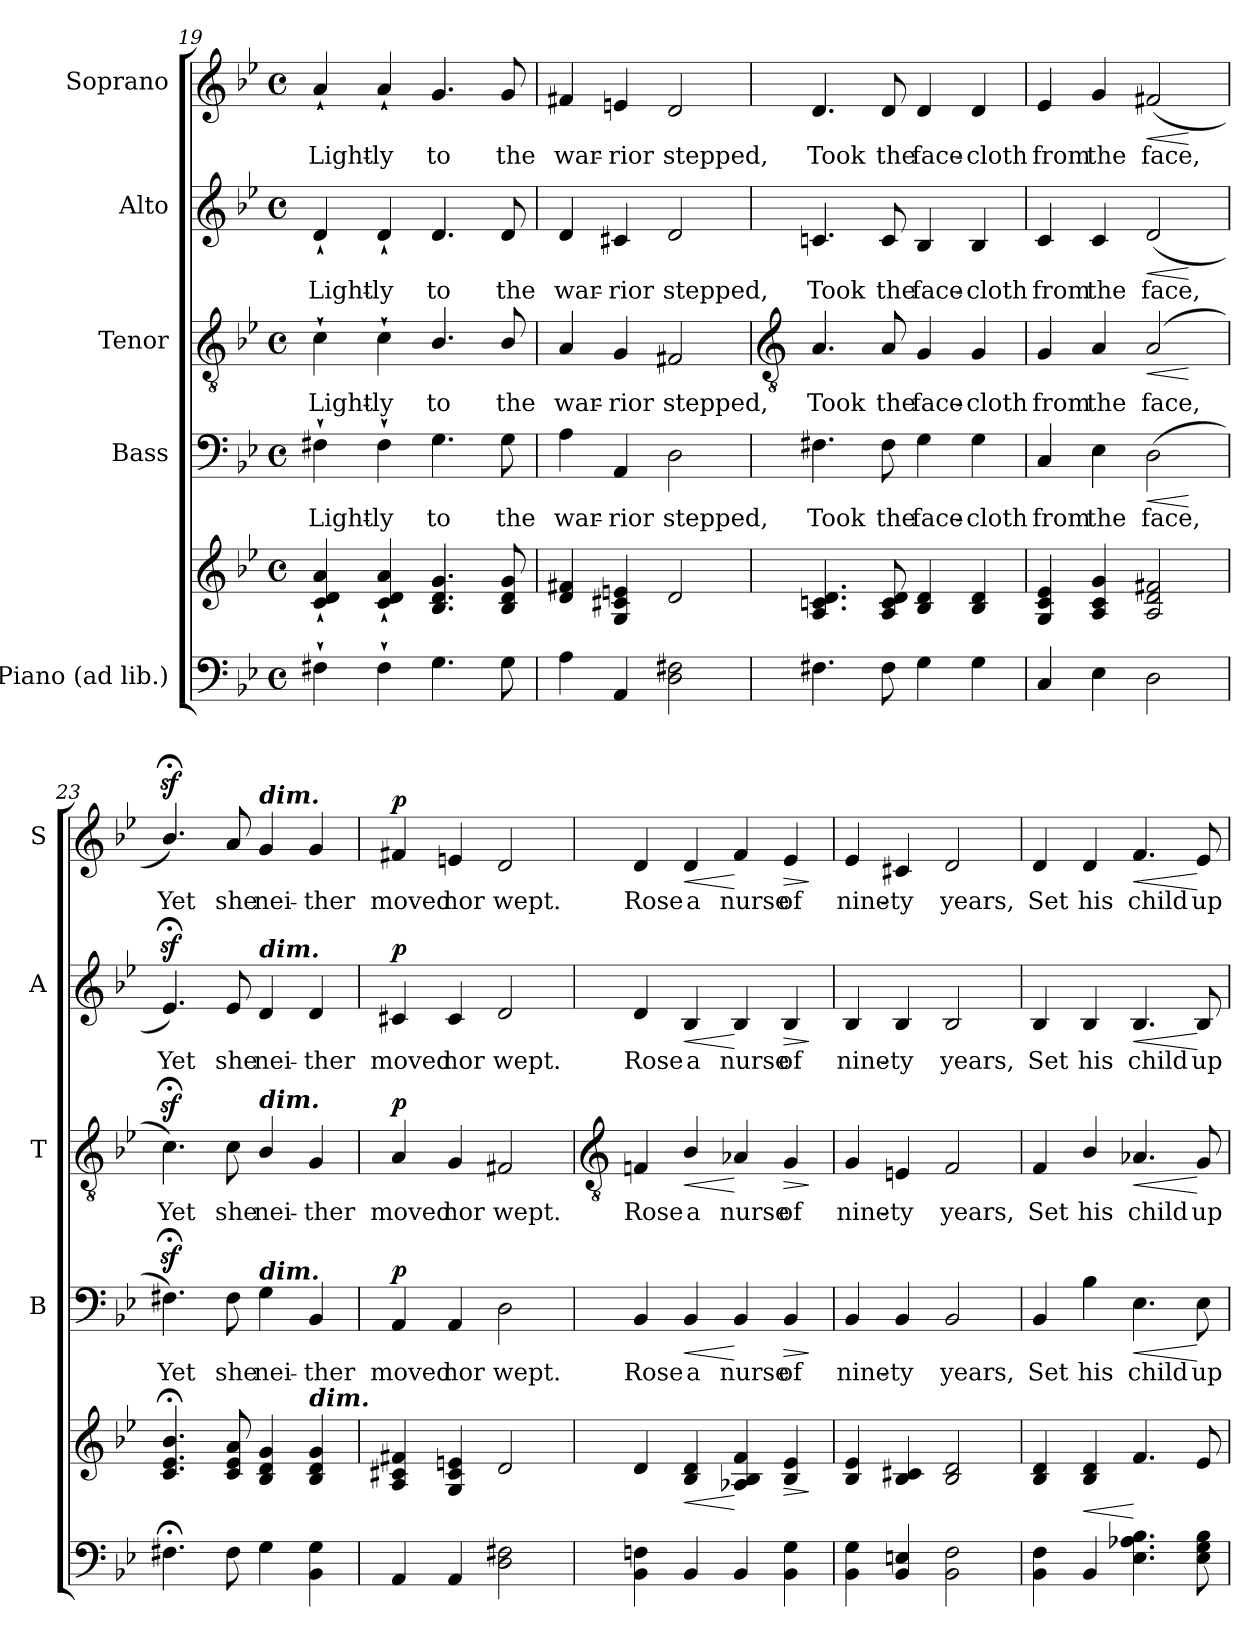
**kern	**kern	**dynam	**kern	**text	**dynam	**kern	**text	**dynam	**kern	**text	**dynam	**kern	**text	**dynam
*part5	*part5	*part5	*part4	*part4	*part4	*part3	*part3	*part3	*part2	*part2	*part2	*part1	*part1	*part1
*staff6	*staff5	*staff5/6	*staff4	*staff4	*staff4	*staff3	*staff3	*staff3	*staff2	*staff2	*staff2	*staff1	*staff1	*staff1
*I"Piano (ad lib.)	*	*	*I"Bass	*	*	*I"Tenor	*	*	*I"Alto	*	*	*I"Soprano	*	*
*	*	*	*I'B	*	*	*I'T	*	*	*I'A	*	*	*I'S	*	*
*clefF4	*clefG2	*	*clefF4	*	*	*clefGv2	*	*	*clefG2	*	*	*clefG2	*	*
*k[b-e-]	*k[b-e-]	*	*k[b-e-]	*	*	*k[b-e-]	*	*	*k[b-e-]	*	*	*k[b-e-]	*	*
*B-:	*B-:	*	*B-:	*	*	*B-:	*	*	*B-:	*	*	*B-:	*	*
*M4/4	*M4/4	*	*M4/4	*	*	*M4/4	*	*	*M4/4	*	*	*M4/4	*	*
*met(c)	*met(c)	*	*met(c)	*	*	*met(c)	*	*	*met(c)	*	*	*met(c)	*	*
=19	=19	=19	=19	=19	=19	=19	=19	=19	=19	=19	=19	=19	=19	=19
!	!	!	!	!LO:LY:b	!	!	!LO:LY:b	!	!	!LO:LY:b	!	!	!LO:LY:b	!
4F#X`	4c` 4d` 4a`	.	4F#X`	Light-	.	4c`	Light-	.	4d`	Light-	.	4a`	Light-	.
!	!	!	!	!LO:LY:b	!	!	!LO:LY:b	!	!	!LO:LY:b	!	!	!LO:LY:b	!
4F#`	4c` 4d` 4a`	.	4F#`	-ly	.	4c`	-ly	.	4d`	-ly	.	4a`	-ly	.
!	!	!	!	!LO:LY:b	!	!	!LO:LY:b	!	!	!LO:LY:b	!	!	!LO:LY:b	!
4.G	4.B- 4.d 4.g	.	4.G	to	.	4.B-/	to	.	4.d	to	.	4.g	to	.
!	!	!	!	!LO:LY:b	!	!	!LO:LY:b	!	!	!LO:LY:b	!	!	!LO:LY:b	!
8G	8B- 8d 8g	.	8G	the	.	8B-/	the	.	8d	the	.	8g	the	.
=20	=20	=20	=20	=20	=20	=20	=20	=20	=20	=20	=20	=20	=20	=20
!	!	!	!	!LO:LY:b	!	!	!LO:LY:b	!	!	!LO:LY:b	!	!	!LO:LY:b	!
4A	4d 4f#X	.	4A	war-	.	4A	war-	.	4d	war-	.	4f#X	war-	.
!	!	!	!	!LO:LY:b	!	!	!LO:LY:b	!	!	!LO:LY:b	!	!	!LO:LY:b	!
4AA	4G 4c#X 4en	.	4AA	-rior	.	4G	-rior	.	4c#X	-rior	.	4en	-rior	.
!	!	!	!	!LO:LY:b	!	!	!LO:LY:b	!	!	!LO:LY:b	!	!	!LO:LY:b	!
2D 2F#X	2d	.	2D	stepped,	.	2F#X	stepped,	.	2d	stepped,	.	2d	stepped,	.
!!LO:LB:g=z
=21	=21	=21	=21	=21	=21	=21	=21	=21	=21	=21	=21	=21	=21	=21
*	*	*	*	*	*	*clefGv2	*	*	*	*	*	*	*	*
!	!	!	!	!LO:LY:b	!	!	!LO:LY:b	!	!	!LO:LY:b	!	!	!LO:LY:b	!
4.F#X	4.A/ 4.cn/ 4.d/	.	4.F#X	Took	.	4.A	Took	.	4.cn	Took	.	4.d	Took	.
!	!	!	!	!LO:LY:b	!	!	!LO:LY:b	!	!	!LO:LY:b	!	!	!LO:LY:b	!
8F#	8A 8c 8d	.	8F#	the	.	8A	the	.	8c	the	.	8d	the	.
!	!	!	!	!LO:LY:b	!	!	!LO:LY:b	!	!	!LO:LY:b	!	!	!LO:LY:b	!
4G	4B- 4d	.	4G	face-	.	4G	face-	.	4B-	face-	.	4d	face-	.
!	!	!	!	!LO:LY:b	!	!	!LO:LY:b	!	!	!LO:LY:b	!	!	!LO:LY:b	!
4G	4B- 4d	.	4G	-cloth	.	4G	-cloth	.	4B-	-cloth	.	4d	-cloth	.
=22	=22	=22	=22	=22	=22	=22	=22	=22	=22	=22	=22	=22	=22	=22
!	!	!	!	!LO:LY:b	!	!	!LO:LY:b	!	!	!LO:LY:b	!	!	!LO:LY:b	!
4C	4G 4c 4e-	.	4C	from	.	4G	from	.	4c	from	.	4e-	from	.
!	!	!	!	!LO:LY:b	!	!	!LO:LY:b	!	!	!LO:LY:b	!	!	!LO:LY:b	!
4E-	4A 4c 4g	.	4E-	the	.	4A	the	.	4c	the	.	4g	the	.
!	!	!	!	!LO:LY:b	!LO:HP:b	!	!LO:LY:b	!LO:HP:b	!	!LO:LY:b	!LO:HP:b	!	!LO:LY:b	!LO:HP:b
2D	2A 2d 2f#X	.	(>2D	face,	<	(<2A	face,	<	(<2d	face,	<	(<2f#X	face,	<
.	.	.	.	.	[	.	.	[	.	.	[	.	.	[
=23	=23	=23	=23	=23	=23	=23	=23	=23	=23	=23	=23	=23	=23	=23
!	!	!	!	!LO:LY:b	!	!	!LO:LY:b	!	!	!LO:LY:b	!	!	!LO:LY:b	!
4.F#X;	4.c;< 4.e-;< 4.b-;<	.	4.F#Xz<;<)	Yet	.	4.cz<;<)	Yet	.	4.e-z<;<)	Yet	.	4.b-z<;</)	Yet	.
!	!	!	!	!LO:LY:b	!	!	!LO:LY:b	!	!	!LO:LY:b	!	!	!LO:LY:b	!
8F#	8c 8e- 8a	.	8F#	she	.	8c	she	.	8e-	she	.	8a	she	.
!	!	!	!	!	!	!	!	!	!	!	!	!LO:TX:a:Bi:t=dim.	!	!
!	!	!	!	!	!	!	!	!	!LO:TX:a:Bi:t=dim.	!	!	!	!	!
!	!	!	!	!	!	!LO:TX:a:Bi:t=dim.	!	!	!	!	!	!	!	!
!	!	!	!LO:TX:a:Bi:t=dim.	!	!	!	!	!	!	!	!	!	!	!
!	!	!	!	!LO:LY:b	!	!	!LO:LY:b	!	!	!LO:LY:b	!	!	!LO:LY:b	!
4G	4B- 4d 4g	.	4G	nei-	.	4B-/	nei-	.	4d	nei-	.	4g	nei-	.
!	!LO:TX:a:Bi:t=dim.	!	!	!	!	!	!	!	!	!	!	!	!	!
!	!	!	!	!LO:LY:b	!	!	!LO:LY:b	!	!	!LO:LY:b	!	!	!LO:LY:b	!
4BB- 4G	4B- 4d 4g	.	4BB-	-ther	.	4G/	-ther	.	4d	-ther	.	4g	-ther	.
=24	=24	=24	=24	=24	=24	=24	=24	=24	=24	=24	=24	=24	=24	=24
!	!	!	!	!LO:LY:b	!LO:DY:b	!	!LO:LY:b	!LO:DY:b	!	!LO:LY:b	!LO:DY:b	!	!LO:LY:b	!LO:DY:b
4AA	4A 4c#X 4f#X	.	4AA	moved	p	4A	moved	p	4c#X	moved	p	4f#X	moved	p
!	!	!	!	!LO:LY:b	!	!	!LO:LY:b	!	!	!LO:LY:b	!	!	!LO:LY:b	!
4AA	4G 4c# 4en	.	4AA	nor	.	4G	nor	.	4c#	nor	.	4en	nor	.
!	!	!	!	!LO:LY:b	!	!	!LO:LY:b	!	!	!LO:LY:b	!	!	!LO:LY:b	!
2D 2F#X	2d	.	2D	wept.	.	2F#X	wept.	.	2d	wept.	.	2d	wept.	.
!!LO:LB:g=z
=25	=25	=25	=25	=25	=25	=25	=25	=25	=25	=25	=25	=25	=25	=25
*	*	*	*	*	*	*clefGv2	*	*	*	*	*	*	*	*
*	*^	*	*	*	*	*	*	*	*	*	*	*	*	*
!	!	!	!	!	!LO:LY:b	!	!	!LO:LY:b	!	!	!LO:LY:b	!	!	!LO:LY:b	!
4BB- 4Fn	4d/	1ryy	.	4BB-	Rose	.	4Fn	Rose	.	4d	Rose	.	4d	Rose	.
!	!	!	!LO:HP:b	!	!LO:LY:b	!LO:HP:b	!	!LO:LY:b	!LO:HP:b	!	!LO:LY:b	!LO:HP:b	!	!LO:LY:b	!LO:HP:b
4BB-	4B-/ 4d/	.	<	4BB-	a	<	4B-/	a	<	4B-	a	<	4d	a	<
!	!	!	!	!	!LO:LY:b	!	!	!LO:LY:b	!	!	!LO:LY:b	!	!	!LO:LY:b	!
4BB-	4A-X/ 4B-/ 4f/	.	[	4BB-	nurse	[	4A-X	nurse	[	4B-	nurse	[	4f	nurse	[
!	!	!	!LO:HP:b	!	!LO:LY:b	!LO:HP:b	!	!LO:LY:b	!LO:HP:b	!	!LO:LY:b	!LO:HP:b	!	!LO:LY:b	!LO:HP:b
4BB- 4G	4B-/ 4e-/	.	>	4BB-	of	>	4G	of	>	4B-	of	>	4e-	of	>
*	*v	*v	*	*	*	*	*	*	*	*	*	*	*	*	*
.	.	]	.	.	]	.	.	]	.	.	]	.	.	]
=26	=26	=26	=26	=26	=26	=26	=26	=26	=26	=26	=26	=26	=26	=26
*	*^	*	*	*	*	*	*	*	*	*	*	*	*	*
!	!	!	!	!	!LO:LY:b	!	!	!LO:LY:b	!	!	!LO:LY:b	!	!	!LO:LY:b	!
4BB- 4G	4B-/ 4e-/	1ryy	.	4BB-	nine-	.	4G	nine-	.	4B-	nine-	.	4e-	nine-	.
!	!	!	!	!	!LO:LY:b	!	!	!LO:LY:b	!	!	!LO:LY:b	!	!	!LO:LY:b	!
4BB- 4En	4B-/ 4c#X/	.	.	4BB-	-ty	.	4En	-ty	.	4B-	-ty	.	4c#X	-ty	.
!	!	!	!	!	!LO:LY:b	!	!	!LO:LY:b	!	!	!LO:LY:b	!	!	!LO:LY:b	!
2BB- 2F	2B-/ 2d/	.	.	2BB-	years,	.	2F	years,	.	2B-	years,	.	2d	years,	.
=27	=27	=27	=27	=27	=27	=27	=27	=27	=27	=27	=27	=27	=27	=27	=27
!	!	!	!	!	!LO:LY:b	!	!	!LO:LY:b	!	!	!LO:LY:b	!	!	!LO:LY:b	!
4BB- 4F	4B-/ 4d/	1ryy	.	4BB-	Set	.	4F	Set	.	4B-	Set	.	4d	Set	.
!	!	!	!LO:HP:b	!	!LO:LY:b	!	!	!LO:LY:b	!	!	!LO:LY:b	!	!	!LO:LY:b	!
4BB-	4B-/ 4d/	.	<	4B-	his	.	4B-/	his	.	4B-	his	.	4d	his	.
!	!	!	!	!	!LO:LY:b	!LO:HP:b	!	!LO:LY:b	!LO:HP:b	!	!LO:LY:b	!LO:HP:b	!	!LO:LY:b	!LO:HP:b
4.E- 4.A-X 4.B-	4.f/	.	[	4.E-	child	<	4.A-X	child	<	4.B-	child	<	4.f	child	<
!	!	!	!	!	!LO:LY:b	!	!	!LO:LY:b	!	!	!LO:LY:b	!	!	!LO:LY:b	!
8E- 8G 8B-	8e-/	.	.	8E-	up-	[	8G	up-	[	8B-	up-	[	8e-	up-	[
*	*v	*v	*	*	*	*	*	*	*	*	*	*	*	*	*
=	=	=	=	=	=	=	=	=	=	=	=	=	=	=
*-	*-	*-	*-	*-	*-	*-	*-	*-	*-	*-	*-	*-	*-	*-
